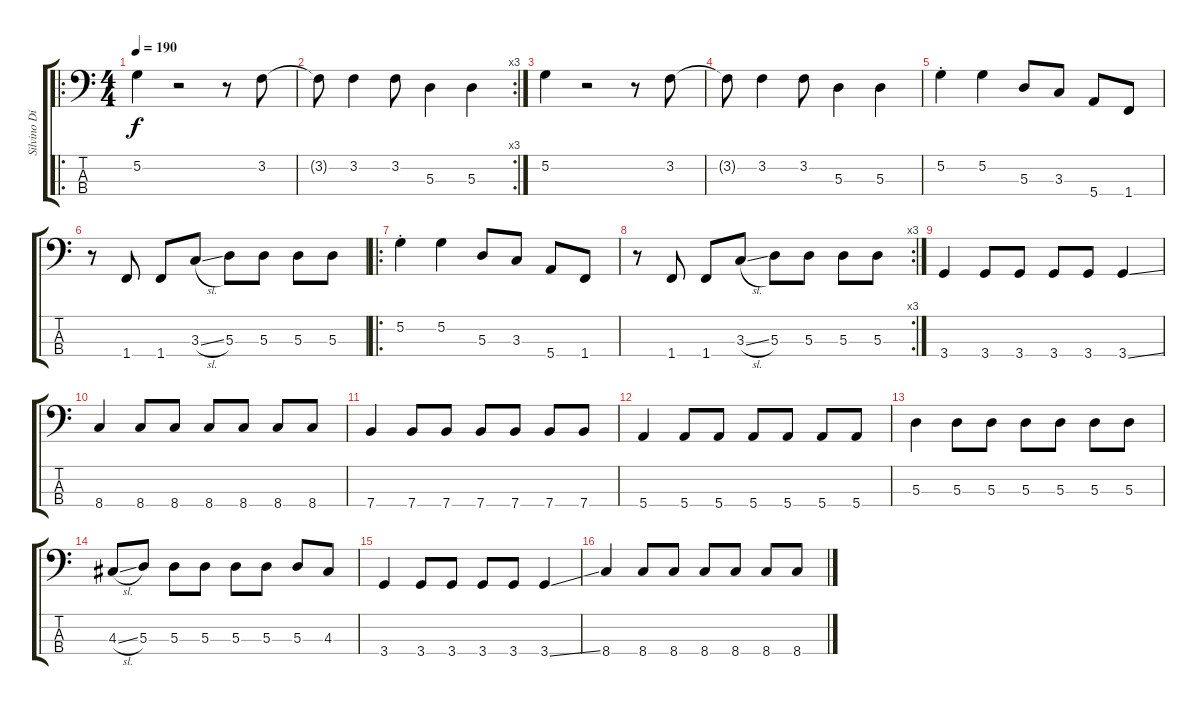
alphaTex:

\track ("Silvino Díaz - Bajo" "Silvino Dí") {instrument electricbassfinger}
\staff {score tabs}
\tuning (G2 D2 A1 E1) {hide}
\ro
\ts (4 4)
\tempo 190
\clef f4
\ks c
5.2.4{dy f} r.2 r.8 3.2.8 |
\rc 3
3.2{t}.8 3.2.4 3.2.8 5.3.4 5.3.4 |
5.2.4 r.2 r.8 3.2.8 |
3.2{t}.8 3.2.4 3.2.8 5.3.4 5.3.4 |
5.2{st}.4 5.2.4 5.3.8 3.3.8 5.4.8 1.4.8 |
r.8 1.4.8 1.4.8 3.3{sl}.8 5.3.8 5.3.8 5.3.8 5.3.8 |
\ro
5.2{st}.4 5.2.4 5.3.8 3.3.8 5.4.8 1.4.8 |
\rc 3
r.8 1.4.8 1.4.8 3.3{sl}.8 5.3.8 5.3.8 5.3.8 5.3.8 |
3.4.4 3.4.8 3.4.8 3.4.8 3.4.8 3.4{ss}.4 |
8.4.4 8.4.8 8.4.8 8.4.8 8.4.8 8.4.8 8.4.8 |
7.4.4 7.4.8 7.4.8 7.4.8 7.4.8 7.4.8 7.4.8 |
5.4.4 5.4.8 5.4.8 5.4.8 5.4.8 5.4.8 5.4.8 |
5.3.4 5.3.8 5.3.8 5.3.8 5.3.8 5.3.8 5.3.8 |
4.3{sl}.8 5.3.8 5.3.8 5.3.8 5.3.8 5.3.8 5.3.8 4.3.8 |
3.4.4 3.4.8 3.4.8 3.4.8 3.4.8 3.4{ss}.4 |
8.4.4 8.4.8 8.4.8 8.4.8 8.4.8 8.4.8 8.4.8
